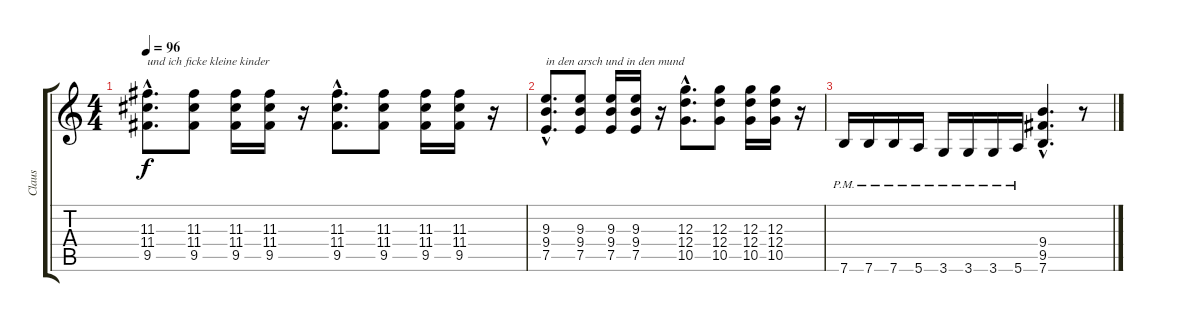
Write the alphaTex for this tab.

\track ("Claus" "Claus") {instrument distortionguitar}
\staff {score tabs}
\tuning (E4 B3 G3 D3 A2 E2) {hide}
\ts (4 4)
\tempo 96
\clef g2
\ks c
(11.3{hac} 11.4{hac} 9.5{hac}).8{d txt "und ich ficke kleine kinder" dy f} (11.3 11.4 9.5).8 (11.3 11.4 9.5).16 (11.3 11.4 9.5).16 r.16 (11.3{hac} 11.4{hac} 9.5{hac}).8{d} (11.3 11.4 9.5).8 (11.3 11.4 9.5).16 (11.3 11.4 9.5).16 r.16 |
(9.3{hac} 9.4{hac} 7.5{hac}).8{d txt "in den arsch und in den mund"} (9.3 9.4 7.5).8 (9.3 9.4 7.5).16 (9.3 9.4 7.5).16 r.16 (12.3{hac} 12.4{hac} 10.5{hac}).8{d} (12.3 12.4 10.5).8 (12.3 12.4 10.5).16 (12.3 12.4 10.5).16 r.16 |
7.6{pm}.16 7.6{pm}.16 7.6{pm}.16 5.6{pm}.16 3.6{pm}.16 3.6{pm}.16 3.6{pm}.16 5.6{pm}.16 (9.4{hac} 9.5{hac} 7.6{hac}).4{d} r.8
